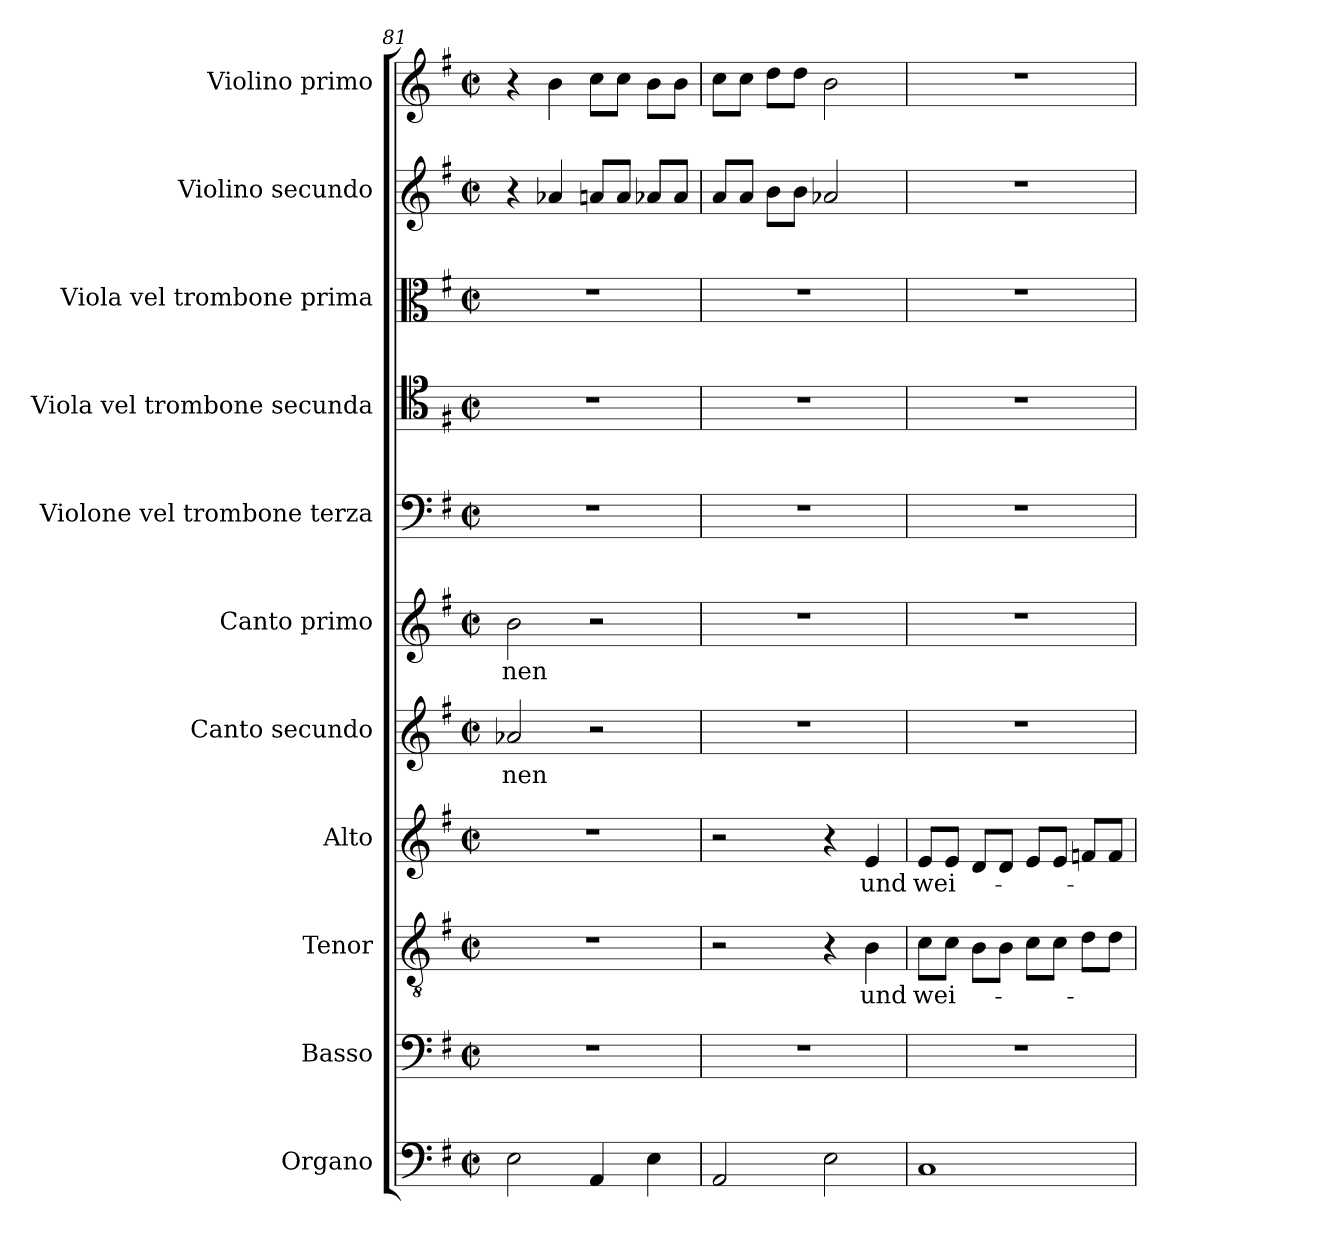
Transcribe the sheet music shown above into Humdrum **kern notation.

**kern	**kern	**kern	**text	**kern	**text	**kern	**text	**kern	**text	**kern	**kern	**kern	**kern	**kern
*part11	*part10	*part9	*part9	*part8	*part8	*part7	*part7	*part6	*part6	*part5	*part4	*part3	*part2	*part1
*staff11	*staff10	*staff9	*staff9	*staff8	*staff8	*staff7	*staff7	*staff6	*staff6	*staff5	*staff4	*staff3	*staff2	*staff1
*I"Organo	*I"Basso	*I"Tenor	*	*I"Alto	*	*I"Canto secundo	*	*I"Canto primo	*	*I"Violone vel trombone  terza	*I"Viola vel trombone secunda	*I"Viola vel trombone prima	*I"Violino secundo	*I"Violino primo
*	*I'B	*I'T	*	*I'A	*	*I'C2	*	*I'C1	*	*I'Vn	*I'Va2	*I'Va1	*I'Vi2	*I'Vi1
*clefF4	*clefF4	*clefGv2	*	*clefG2	*	*clefG2	*	*clefG2	*	*clefF4	*clefC4	*clefC3	*clefG2	*clefG2
*k[f#]	*k[f#]	*k[f#]	*	*k[f#]	*	*k[f#]	*	*k[f#]	*	*k[f#]	*k[f#]	*k[f#]	*k[f#]	*k[f#]
*G:	*G:	*G:	*	*G:	*	*G:	*	*G:	*	*G:	*G:	*G:	*G:	*G:
*M2/2	*M2/2	*M2/2	*	*M2/2	*	*M2/2	*	*M2/2	*	*M2/2	*M2/2	*M2/2	*M2/2	*M2/2
*met(c|)	*met(c|)	*met(c|)	*	*met(c|)	*	*met(c|)	*	*met(c|)	*	*met(c|)	*met(c|)	*met(c|)	*met(c|)	*met(c|)
=81	=81	=81	=81	=81	=81	=81	=81	=81	=81	=81	=81	=81	=81	=81
!	!	!	!	!	!	!	!LO:LY:b	!	!	!	!	!	!	!
!	!	!	!	!	!	!	!	!	!LO:LY:b	!	!	!	!	!
2E\	1r	1r	.	1r	.	2a-X/	-nen	2b\	-nen	1r	1r	1r	4r	4r
.	.	.	.	.	.	.	.	.	.	.	.	.	4a-X/	4b\
4AA/	.	.	.	.	.	2r	.	2r	.	.	.	.	8an/L	8cc\L
.	.	.	.	.	.	.	.	.	.	.	.	.	8a/J	8cc\J
4E\	.	.	.	.	.	.	.	.	.	.	.	.	8a-X/L	8b\L
.	.	.	.	.	.	.	.	.	.	.	.	.	8a-/J	8b\J
=82	=82	=82	=82	=82	=82	=82	=82	=82	=82	=82	=82	=82	=82	=82
2AA/	1r	2r	.	2r	.	1r	.	1r	.	1r	1r	1r	8a/L	8cc\L
.	.	.	.	.	.	.	.	.	.	.	.	.	8a/J	8cc\J
.	.	.	.	.	.	.	.	.	.	.	.	.	8b\L	8dd\L
.	.	.	.	.	.	.	.	.	.	.	.	.	8b\J	8dd\J
2E\	.	4r	.	4r	.	.	.	.	.	.	.	.	2a-X/	2b\
!	!	!	!LO:LY:b	!	!	!	!	!	!	!	!	!	!	!
!	!	!	!	!	!LO:LY:b	!	!	!	!	!	!	!	!	!
.	.	4B\	und	4e/	und	.	.	.	.	.	.	.	.	.
=83	=83	=83	=83	=83	=83	=83	=83	=83	=83	=83	=83	=83	=83	=83
!	!	!	!LO:LY:b	!	!	!	!	!	!	!	!	!	!	!
!	!	!	!	!	!LO:LY:b	!	!	!	!	!	!	!	!	!
1C	1r	8c\L	wei-	8e/L	wei-	1r	.	1r	.	1r	1r	1r	1r	1r
.	.	8c\J	.	8e/J	.	.	.	.	.	.	.	.	.	.
.	.	8B\L	.	8d/L	.	.	.	.	.	.	.	.	.	.
.	.	8B\J	.	8d/J	.	.	.	.	.	.	.	.	.	.
.	.	8c\L	.	8e/L	.	.	.	.	.	.	.	.	.	.
.	.	8c\J	.	8e/J	.	.	.	.	.	.	.	.	.	.
.	.	8d\L	.	8fn/L	.	.	.	.	.	.	.	.	.	.
.	.	8d\J	.	8f/J	.	.	.	.	.	.	.	.	.	.
=	=	=	=	=	=	=	=	=	=	=	=	=	=	=
*-	*-	*-	*-	*-	*-	*-	*-	*-	*-	*-	*-	*-	*-	*-
